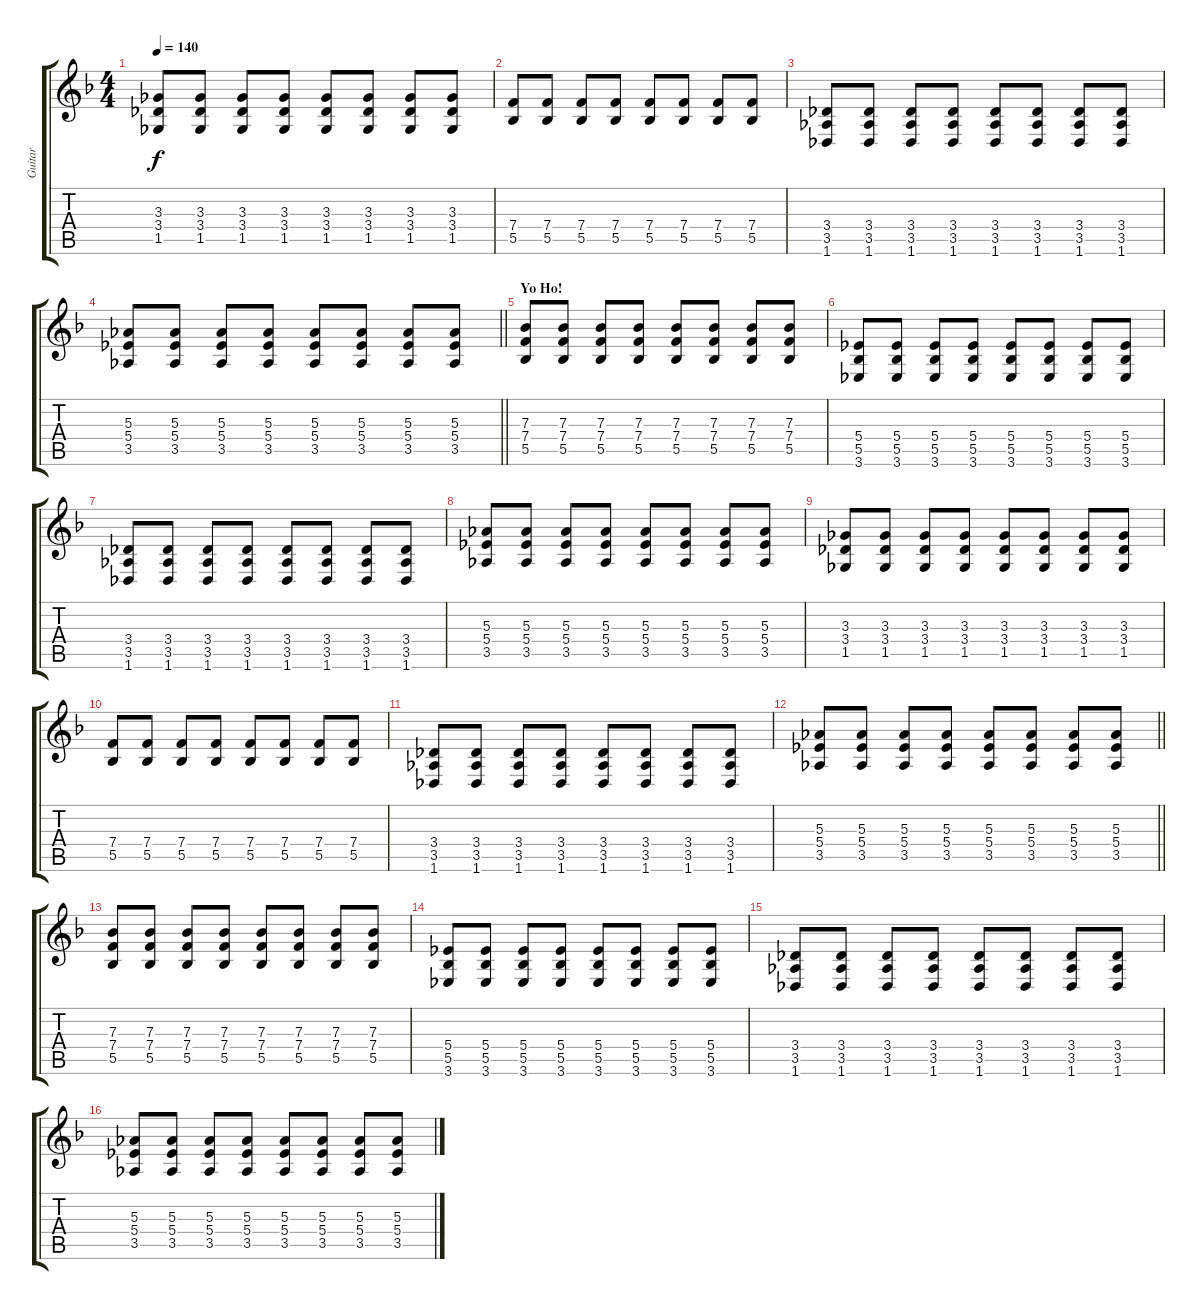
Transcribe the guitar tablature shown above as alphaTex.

\track ("Guitar" "Guitar") {instrument distortionguitar}
\staff {score tabs}
\tuning (C4 G3 Eb3 Bb2 F2 C2) {hide}
\ts (4 4)
\tempo 140
\clef g2
\ks dminor
(3.3 3.4 1.5).8{dy f} (3.3 3.4 1.5).8 (3.3 3.4 1.5).8 (3.3 3.4 1.5).8 (3.3 3.4 1.5).8 (3.3 3.4 1.5).8 (3.3 3.4 1.5).8 (3.3 3.4 1.5).8 |
(7.4 5.5).8 (7.4 5.5).8 (7.4 5.5).8 (7.4 5.5).8 (7.4 5.5).8 (7.4 5.5).8 (7.4 5.5).8 (7.4 5.5).8 |
(3.4 3.5 1.6).8 (3.4 3.5 1.6).8 (3.4 3.5 1.6).8 (3.4 3.5 1.6).8 (3.4 3.5 1.6).8 (3.4 3.5 1.6).8 (3.4 3.5 1.6).8 (3.4 3.5 1.6).8 |
\barLineRight lightlight
(5.3 5.4 3.5).8 (5.3 5.4 3.5).8 (5.3 5.4 3.5).8 (5.3 5.4 3.5).8 (5.3 5.4 3.5).8 (5.3 5.4 3.5).8 (5.3 5.4 3.5).8 (5.3 5.4 3.5).8 |
\section ("" "Yo Ho!")
(7.3 7.4 5.5).8 (7.3 7.4 5.5).8 (7.3 7.4 5.5).8 (7.3 7.4 5.5).8 (7.3 7.4 5.5).8 (7.3 7.4 5.5).8 (7.3 7.4 5.5).8 (7.3 7.4 5.5).8 |
(5.4 5.5 3.6).8 (5.4 5.5 3.6).8 (5.4 5.5 3.6).8 (5.4 5.5 3.6).8 (5.4 5.5 3.6).8 (5.4 5.5 3.6).8 (5.4 5.5 3.6).8 (5.4 5.5 3.6).8 |
(3.4 3.5 1.6).8 (3.4 3.5 1.6).8 (3.4 3.5 1.6).8 (3.4 3.5 1.6).8 (3.4 3.5 1.6).8 (3.4 3.5 1.6).8 (3.4 3.5 1.6).8 (3.4 3.5 1.6).8 |
(5.3 5.4 3.5).8 (5.3 5.4 3.5).8 (5.3 5.4 3.5).8 (5.3 5.4 3.5).8 (5.3 5.4 3.5).8 (5.3 5.4 3.5).8 (5.3 5.4 3.5).8 (5.3 5.4 3.5).8 |
(3.3 3.4 1.5).8 (3.3 3.4 1.5).8 (3.3 3.4 1.5).8 (3.3 3.4 1.5).8 (3.3 3.4 1.5).8 (3.3 3.4 1.5).8 (3.3 3.4 1.5).8 (3.3 3.4 1.5).8 |
(7.4 5.5).8 (7.4 5.5).8 (7.4 5.5).8 (7.4 5.5).8 (7.4 5.5).8 (7.4 5.5).8 (7.4 5.5).8 (7.4 5.5).8 |
(3.4 3.5 1.6).8 (3.4 3.5 1.6).8 (3.4 3.5 1.6).8 (3.4 3.5 1.6).8 (3.4 3.5 1.6).8 (3.4 3.5 1.6).8 (3.4 3.5 1.6).8 (3.4 3.5 1.6).8 |
\barLineRight lightlight
(5.3 5.4 3.5).8 (5.3 5.4 3.5).8 (5.3 5.4 3.5).8 (5.3 5.4 3.5).8 (5.3 5.4 3.5).8 (5.3 5.4 3.5).8 (5.3 5.4 3.5).8 (5.3 5.4 3.5).8 |
(7.3 7.4 5.5).8 (7.3 7.4 5.5).8 (7.3 7.4 5.5).8 (7.3 7.4 5.5).8 (7.3 7.4 5.5).8 (7.3 7.4 5.5).8 (7.3 7.4 5.5).8 (7.3 7.4 5.5).8 |
(5.4 5.5 3.6).8 (5.4 5.5 3.6).8 (5.4 5.5 3.6).8 (5.4 5.5 3.6).8 (5.4 5.5 3.6).8 (5.4 5.5 3.6).8 (5.4 5.5 3.6).8 (5.4 5.5 3.6).8 |
(3.4 3.5 1.6).8 (3.4 3.5 1.6).8 (3.4 3.5 1.6).8 (3.4 3.5 1.6).8 (3.4 3.5 1.6).8 (3.4 3.5 1.6).8 (3.4 3.5 1.6).8 (3.4 3.5 1.6).8 |
(5.3 5.4 3.5).8 (5.3 5.4 3.5).8 (5.3 5.4 3.5).8 (5.3 5.4 3.5).8 (5.3 5.4 3.5).8 (5.3 5.4 3.5).8 (5.3 5.4 3.5).8 (5.3 5.4 3.5).8
